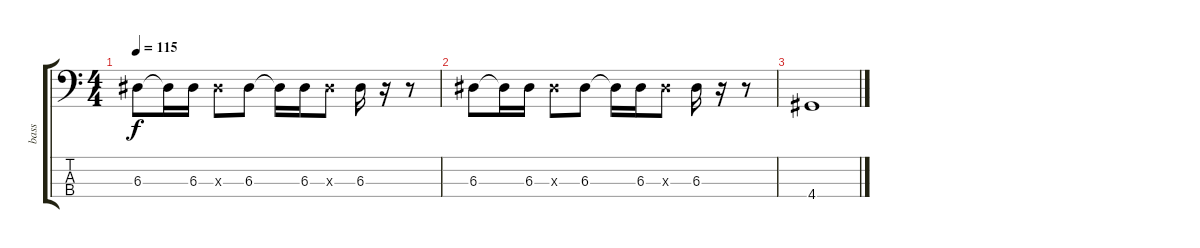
\track ("bass" "bass") {instrument electricbassfinger}
\staff {score tabs}
\tuning (G2 D2 A1 E1) {hide}
\ts (4 4)
\tempo 115
\clef f4
\ks c
6.3.8{dy f} 6.3{t}.16 6.3.16 6.3{x}.8 6.3.8 6.3{t}.16 6.3.16 6.3{x}.8 6.3.16 r.16 r.8 |
6.3.8 6.3{t}.16 6.3.16 6.3{x}.8 6.3.8 6.3{t}.16 6.3.16 6.3{x}.8 6.3.16 r.16 r.8 |
4.4.1
